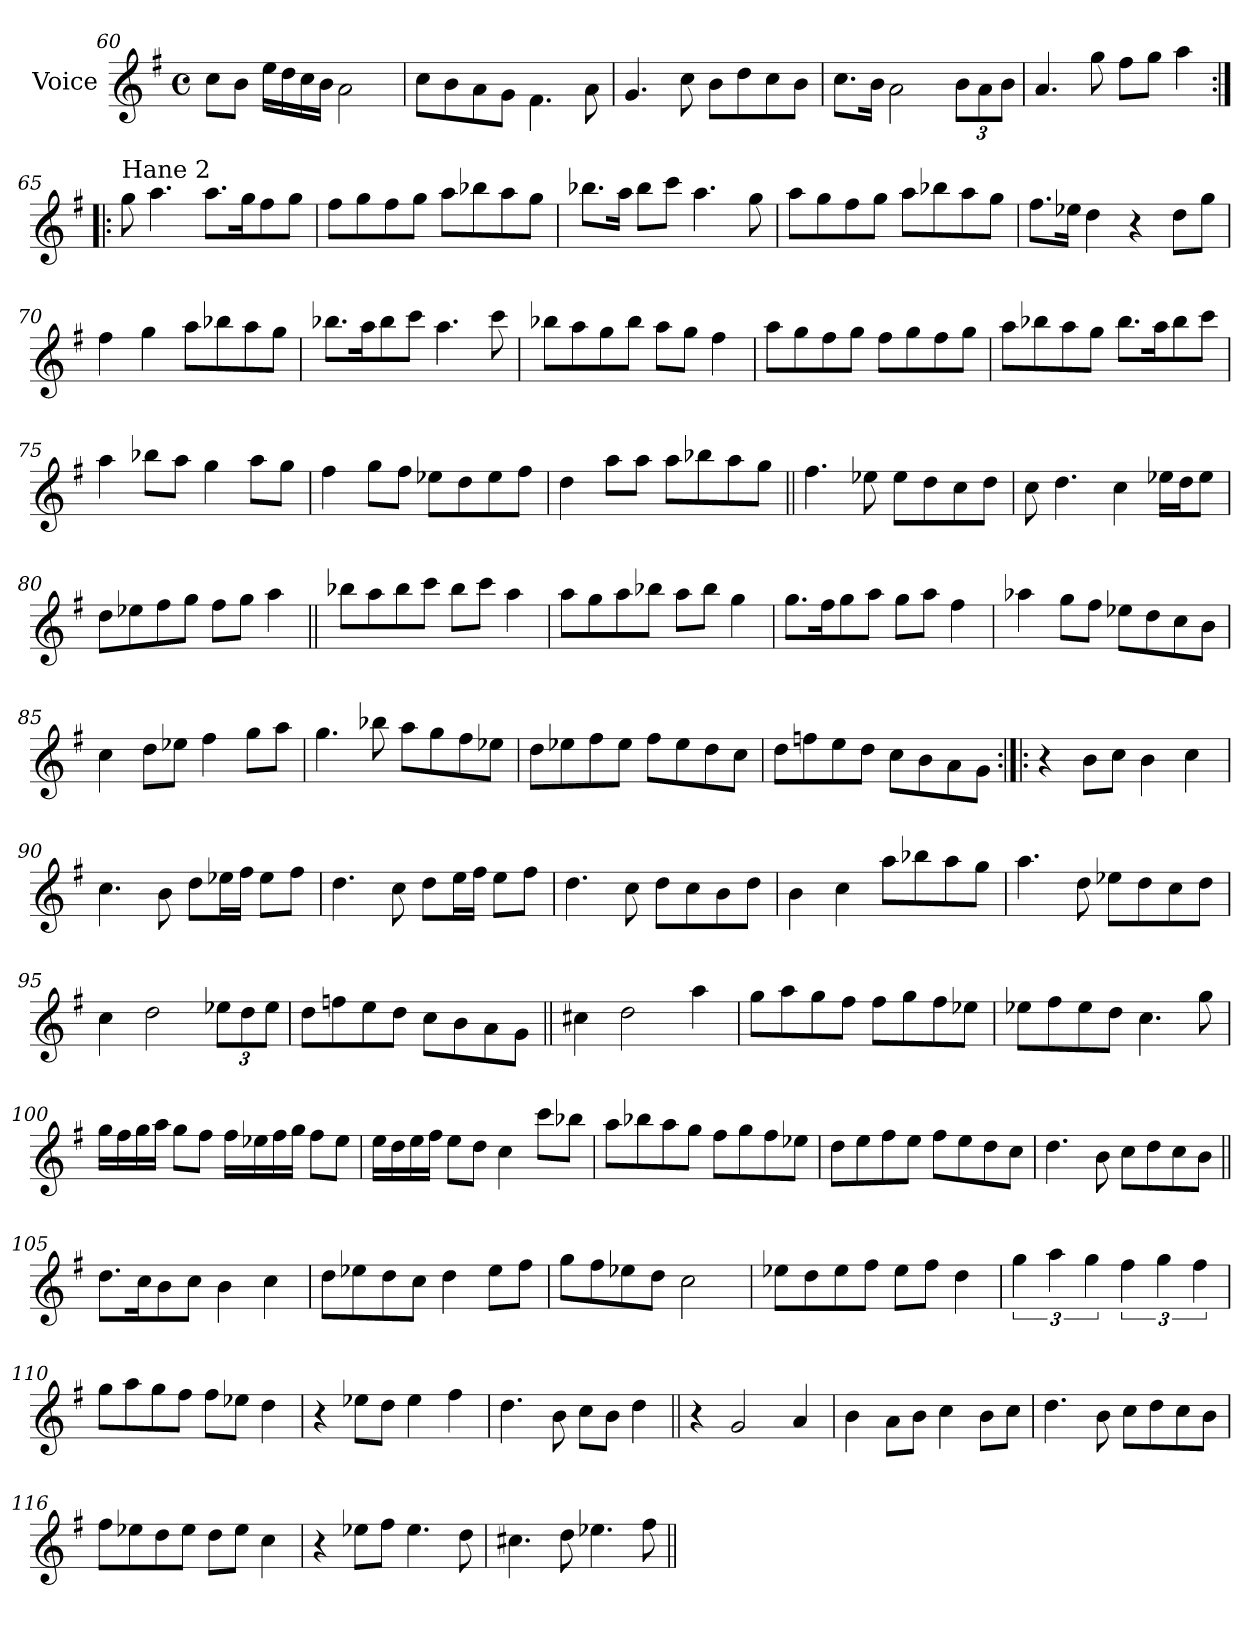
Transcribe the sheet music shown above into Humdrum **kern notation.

**kern
*part1
*staff1
*I"Voice
*I'Vo.
*clefG2
*k[f#]
*M4/4
*met(c)
=60
8cc\L
8b\J
16ee\LL
16dd\
16cc\
16b\JJ
2a\
!!LO:LB:g=z
=61
8cc\L
8b\
8a\
8g\J
4.f#\
8a\
=62
4.g/
8cc\
8b\L
8dd\
8cc\
8b\J
=63
8.cc\L
16b\Jk
2a\
*Xbrackettup
12b\L
12a\
12b\J
=64
4.a/
8gg\
8ff#\L
8gg\J
4aa\
!!LO:LB:g=z
=65:|!|:
!LO:TX:a:t=Hane 2
8gg\
4.aa\
8.aa\L
16gg\K
8ff#\
8gg\J
=66
8ff#\L
8gg\
8ff#\
8gg\J
8aa\L
8bb-X\
8aa\
8gg\J
=67
8.bb-X\L
16aa\Jk
8bb-\L
8ccc\J
4.aa\
8gg\
=68
8aa\L
8gg\
8ff#\
8gg\J
8aa\L
8bb-X\
8aa\
8gg\J
!!LO:LB:g=z
=69
8.ff#\L
16ee-X\Jk
4dd\
4r
8dd\L
8gg\J
=70
4ff#\
4gg\
8aa\L
8bb-X\
8aa\
8gg\J
=71
8.bb-X\L
16aa\K
8bb-\
8ccc\J
4.aa\
8ccc\
=72
8bb-X\L
8aa\
8gg\
8bb-\J
8aa\L
8gg\J
4ff#\
!!LO:LB:g=z
=73
8aa\L
8gg\
8ff#\
8gg\J
8ff#\L
8gg\
8ff#\
8gg\J
=74
8aa\L
8bb-X\
8aa\
8gg\J
8.bb-\L
16aa\K
8bb-\
8ccc\J
=75
4aa\
8bb-X\L
8aa\J
4gg\
8aa\L
8gg\J
=76
4ff#\
8gg\L
8ff#\J
8ee-X\L
8dd\
8ee-\
8ff#\J
!!LO:PB:g=z
=77
4dd\
8aa\L
8aa\J
8aa\L
8bb-X\
8aa\
8gg\J
=78||
4.ff#\
8ee-X\
8ee-\L
8dd\
8cc\
8dd\J
=79
8cc\
4.dd\
4cc\
16ee-X\LL
16dd\J
8ee-\J
=80
8dd\L
8ee-X\
8ff#\
8gg\J
8ff#\L
8gg\J
4aa\
!!LO:LB:g=z
=81||
8bb-X\L
8aa\
8bb-\
8ccc\J
8bb-\L
8ccc\J
4aa\
=82
8aa\L
8gg\
8aa\
8bb-X\J
8aa\L
8bb-\J
4gg\
=83
8.gg\L
16ff#\K
8gg\
8aa\J
8gg\L
8aa\J
4ff#\
=84
4aa-X\
8gg\L
8ff#\J
8ee-X\L
8dd\
8cc\
8b\J
!!LO:LB:g=z
=85
4cc\
8dd\L
8ee-X\J
4ff#\
8gg\L
8aa\J
=86
4.gg\
8bb-X\
8aa\L
8gg\
8ff#\
8ee-X\J
=87
8dd\L
8ee-X\
8ff#\
8ee-\J
8ff#\L
8ee-\
8dd\
8cc\J
=88
8dd\L
8ffn\
8ee\
8dd\J
8cc\L
8b\
8a\
8g\J
!!LO:LB:g=z
=89:|!|:
4r
8b\L
8cc\J
4b\
4cc\
=90
4.cc\
8b\
8dd\L
16ee-X\L
16ff#\JJ
8ee-\L
8ff#\J
=91
4.dd\
8cc\
8dd\L
16ee\L
16ff#\JJ
8ee\L
8ff#\J
=92
4.dd\
8cc\
8dd\L
8cc\
8b\
8dd\J
!!LO:LB:g=z
=93
4b\
4cc\
8aa\L
8bb-X\
8aa\
8gg\J
=94
4.aa\
8dd\
8ee-X\L
8dd\
8cc\
8dd\J
=95
4cc\
2dd\
12ee-X\L
12dd\
12ee-\J
=96
8dd\L
8ffn\
8ee\
8dd\J
8cc\L
8b\
8a\
8g\J
!!LO:LB:g=z
=97||
4cc#X\
2dd\
4aa\
=98
8gg\L
8aa\
8gg\
8ff#\J
8ff#\L
8gg\
8ff#\
8ee-X\J
=99
8ee-X\L
8ff#\
8ee-\
8dd\J
4.cc\
8gg\
=100
16gg\LL
16ff#\
16gg\
16aa\JJ
8gg\L
8ff#\J
16ff#\LL
16ee-X\
16ff#\
16gg\JJ
8ff#\L
8ee-\J
!!LO:LB:g=z
=101
16ee\LL
16dd\
16ee\
16ff#\JJ
8ee\L
8dd\J
4cc\
8ccc\L
8bb-X\J
=102
8aa\L
8bb-X\
8aa\
8gg\J
8ff#\L
8gg\
8ff#\
8ee-X\J
=103
8dd\L
8ee\
8ff#\
8ee\J
8ff#\L
8ee\
8dd\
8cc\J
=104
4.dd\
8b\
8cc\L
8dd\
8cc\
8b\J
!!LO:LB:g=z
=105||
8.dd\L
16cc\K
8b\
8cc\J
4b\
4cc\
=106
8dd\L
8ee-X\
8dd\
8cc\J
4dd\
8ee-\L
8ff#\J
=107
8gg\L
8ff#\
8ee-X\
8dd\J
2cc\
=108
8ee-X\L
8dd\
8ee-\
8ff#\J
8ee-\L
8ff#\J
4dd\
!!LO:LB:g=z
=109
*brackettup
6gg\
6aa\
6gg\
6ff#\
6gg\
6ff#\
=110
8gg\L
8aa\
8gg\
8ff#\J
8ff#\L
8ee-X\J
4dd\
=111
4r
8ee-X\L
8dd\J
4ee-\
4ff#\
=112
4.dd\
8b\
8cc\L
8b\J
4dd\
!!LO:LB:g=z
=113||
4r
2g/
4a/
=114
4b\
8a\L
8b\J
4cc\
8b\L
8cc\J
=115
4.dd\
8b\
8cc\L
8dd\
8cc\
8b\J
=116
8ff#\L
8ee-X\
8dd\
8ee-\J
8dd\L
8ee-\J
4cc\
!!LO:PB:g=z
=117
4r
8ee-X\L
8ff#\J
4.ee-\
8dd\
=118
4.cc#X\
8dd\
4.ee-X\
8ff#\
=||
*-
